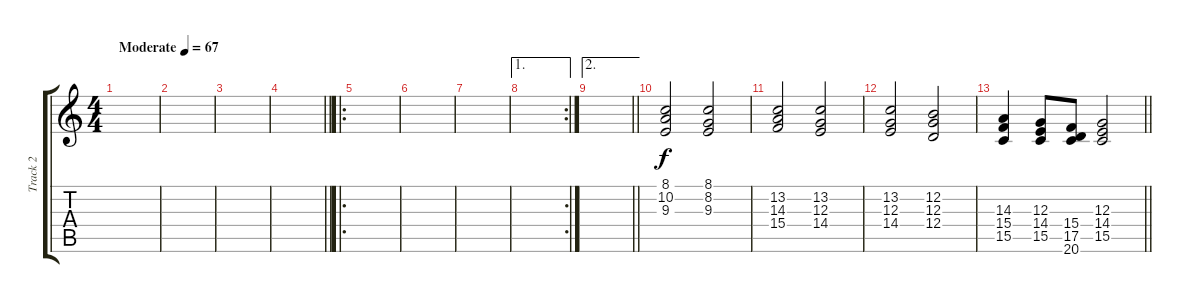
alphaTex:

\track ("Track 2" "Track 2") {instrument choiraahs}
\staff {score tabs}
\tuning (E4 B3 G3 D3 A2 E2) {hide}
\ts (4 4)
\tempo (67 "Moderate")
\clef g2
\ks c
|
|
|
\barLineRight lightlight
|
\ro
|
|
|
\ae 1
\rc 2
|
\ae 2
\barLineRight lightlight
|
(8.1 10.2 9.3).2 (8.1 8.2 9.3).2 |
(13.2 14.3 15.4).2 (13.2 12.3 14.4).2 |
(13.2 12.3 14.4).2 (12.2 12.3 12.4).2 |
\barLineRight lightlight
(14.3 15.4 15.5).4 (12.3 14.4 15.5).8 (15.4 17.5 20.6).8 (12.3 14.4 15.5).2
